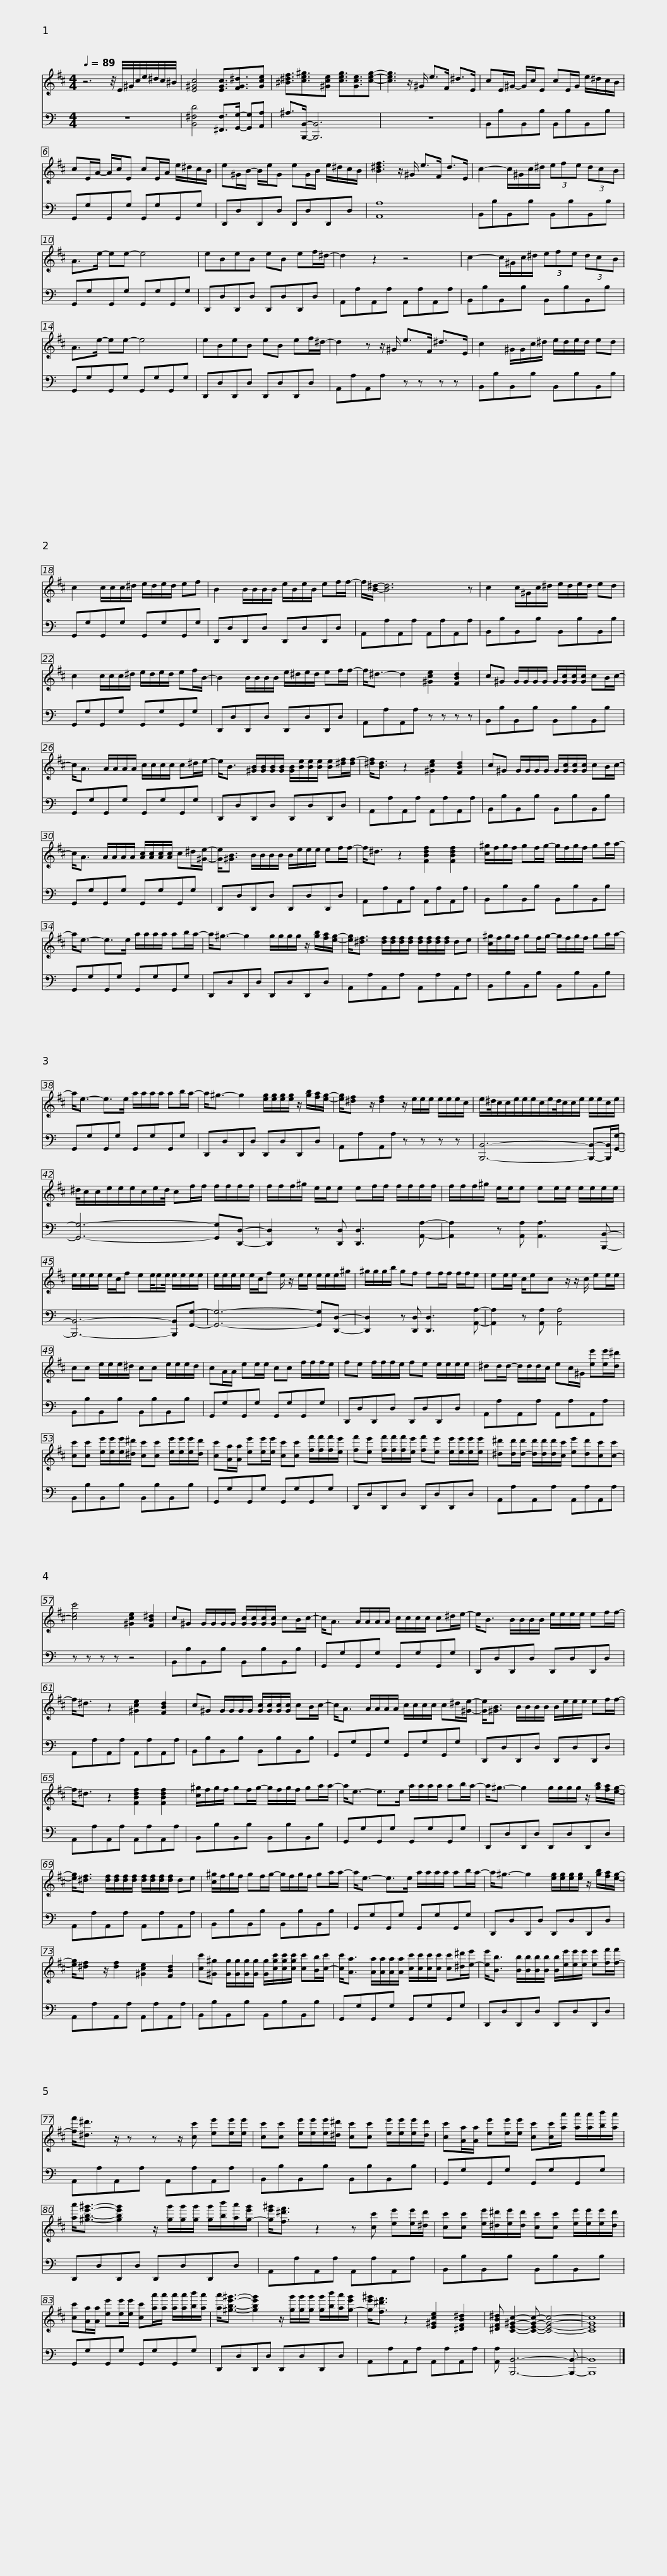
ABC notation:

X:1
%%score 1 2
L:1/8
Q:1/4=89
M:4/4
I:linebreak $
K:C
V:1 treble transpose=-2
V:2 bass
V:1
[K:D] z6 z/4 E/4^G/4c/4e/4^d/4c/4^B/4 | [E^Gc]4 [EGc]3/2[FG^d]3/2[Gce] | [^B^df]3/2[ce^g]3/2[^Gce] [ceg]3/2[Gce]3/2[ceg]- | [ceg]3 z/ ^G/ e>F ^d>E |$ cE/^G/- G/c/E cE/G/ e/^d/c/B/ | %5
 cE/A/- A/c/E cE/A/ e/^d/c/B/ | e^G/B/- B/e/G eG/B/ e/^d/c/B/ |$ [B^df]3 z/ ^G/ e>F d>E | c2- c/^G/c/^d/ (3efe (3dcB | A>e- ee- e4 | %10
 eBeB eB ef/^d/- |$ d2 z2 z4 | c2- c/^G/c/^d/ (3efe (3dcB | A>e- ee- e4 | eBeB eB ef/^d/- |$ %15
 d2 z z/ ^G/ e>F ^d>E | c2 ^G/G/c/^d/ e/d/e/d/ ed | c2 c/c/c/^d/ e/d/e/d/ ef |$ B2 B/B/B/B/ e/B/e/B/ ef/f/- | f/[B^d]/- [Bd]6 z | %20
 c2 c/^G/c/^d/ e/d/e/d/ ed |$ c2 c/c/c/^d/ e/d/e/d/ ef/B/- | B2 B/B/B/B/ e/^d/e/d/ ef/f/- | f<^d- d2 [^Gce]2 [FBd]2 |$ c^G G/G/G/G/ G/[Gc]/[Gc]/[Gc]/ cB/c/- | %25
 c<A A/A/A/A/ c/c/c/c/ c^d/e/- | e<B [^GB]/[GB]/[GB]/[GB]/ [GB]/[Be]/[Be]/[Be]/ [Be][^df]/[df-]/ |$ [^df]<[Bd] z2 [^Gce]2 [FBd]2 | c^G G/G/G/G/ G/[Gc]/[Gc]/[Gc]/ cB/c/- | c<A A/A/A/A/ [Ac]/[Ac]/[Ac]/[Ac]/ c^d/[^Ge]/- |$ %30
 [Ge]<[^GB] B/B/B/B/ B/e/e/e/ ef/f/- | f<^d z2 [FBdf]2 [FBdf]2 | [c^g]/f/g/f/ gf/g/- g/f/g/f/ ga/a/- |$ a<e- e>e a/a/a/a/ ab/a/- | a<^g- g2 g/g/g/g/ z/ [gb]/[fa]/[eg]/- | %35
 [eg]<[^df] [df]/[df]/[df]/[df]/ [df]/[df]/[df]/[df]/ de |$ [c^g]/f/g/f/ gf/g/- g/f/g/f/ ga/a/- | a<e- e>e a/a/a/a/ ab/a/- | a<^g- g2 [eg]/[eg]/[eg]/[eg]/ z/ [gb]/[fa]/[eg]/- |$ [eg]/[^df]- z/ [df]2 z/ e/e/e/ e/e/e/c/ | %40
 e/^d/4c/c/e/e/e/c/e/d/4c/c/e/ e/e/c/e/ |$ ^d/4c/c/e/e/e/c/e/d/4 cf/f/ f/f/f/f/ | f/f/f/^g/ e/e/e ef/f/ f/f/f/f/ | f/f/f/^g/ e/e/e ee/e/ e/e/e/e/ |$ e/e/e/e/ e/c/f ee/4e/e/4 e/e/e/e/ | %45
 e/e/e/e/ e/c/f e/ z/ e/e/ e/e/e/^g/ | ^g/g/g/b/ gf ff/f/ f/f/e |$ ee/e/ c/ec z/ z/ c/ ee/e/ | cc e/e/e/^d/ cc e/e/e/d/ | cA/A/ ee/e/ cc f/f/f/e/ |$ %50
 fe f/f/f/e/ fe e/e/e/e/ | ^dd/d/- d/d/d/c/ ec/^G/ [ee'][ee']/[d^d']/ | [cc'][cc'] [ee']/[ee']/[ee']/[^d^d']/ [cc'][cc'] [ee']/[ee']/[ee']/[dd']/ |$ [cc'][Aa]/[Aa]/ [ee'][ee']/[ee']/ [cc'][cc'] [ff']/[ff']/[ff']/[ee']/ | [ff'][ee'] [ff']/[ff']/[ff']/[ee']/ [ff'][ee'] [ee']/[ee']/[ee']/[ee']/ |$ %55
 [^d^d'][dd']/[d-d']/ [dd']/[dd']/[dd']/[cc']/ [ee'][dd'][cc'][c-c'] | [cec']4 [^Gce]2 [FB^d]2 | c^G G/G/G/G/ [Gc]/[Gc]/[Gc]/[Gc]/ cB/c/- |$ c<A A/A/A/A/ c/c/c/c/ c^d/e/- | e<B B/B/B/B/ e/e/e/e/ ef/f/- | %60
 f<^d z2 [^Gce]2 [FBd]2 |$ c^G G/G/G/G/ [Gc]/[Gc]/[Gc]/[Gc]/ cB/c/- | c<A A/A/A/A/ c/c/c/c/ c^d/[^Ge]/- | [Ge]<[^GB] B/B/B/B/ B/e/e/e/ ef/f/- |$ f<^d z2 [FBdf]2 [FBdf]2 | %65
 [c^g]/f/g/f/ gf/g/- g/f/g/f/ ga/a/- | a<e- e>e a/a/a/a/ ab/a/- |$ a<^g- g2 g/g/g/g/ z/ [gb]/[fa]/[eg]/- | [eg]<[^df] [df]/[df]/[df]/[df]/ [df]/[df]/[df]/[df]/ de | [c^g]/f/g/f/ gf/g/- g/f/g/f/ ga/a/- |$ %70
 a<e- e>e a/a/a/a/ ab/a/- | a<^g- g2 [eg]/[eg]/[eg]/[eg]/ z/ [gb]/[fa]/[eg]/- | [eg]/[^df]- z/ [df]2 [^Gce]2 [FBd]2 |$ [cc'][^G^g] [Gg]/[Gg]/[Gg]/[Gg]/ [Gg]/[cgc']/[cgc']/[cgc']/ [cc'][Bb]/[c-c']/ | [cc']<[Aa] [Aa]/[Aa]/[Aa]/[Aa]/ [cc']/[cc']/[cc']/[cc']/ [cc'][^d^d']/[e-e']/ |$ %75
 [ee']<[Bb] [Bb]/[Bb]/[Bb]/[Bb]/ [Bb]/[ee']/[ee']/[ee']/ [ee'][ff']/[f-f']/ | [ff']<[^d^d'] z/ z z z/ [cc'] [ee'][ee']/[ee']/ |$ [cc'][cc'] [ee']/[ee']/[ee']/[^d^d']/ [cc'][cc'] [ee']/[ee']/[ee']/[dd']/ | [cc'][Aa]/[Aa]/ [ee'][ee']/[ee']/ [cc'][cc']/[aa']/ [aa']/[aa']/[bb']/[aa']/ |$ [aa']<[^gbe'^g']- [gbe'g']2 z/ [gg']/[gg']/[gg']/ [gg']/[bb']/[aa']/[g-e'g']/ | %80
 [ge'^g']<[f^d'f'] z2 z [cc'] [ee'][ee']/[^dd']/ |$ [cc'][cc'] [ee']/[^d^d']/[ee']/[dd']/ [cc'][cc'] [ee']/[ee']/[ee']/[dd']/ | [cc'][Aa]/[Aa]/ [ee'][ee']/[ee']/ [cc'][aa']/[aa']/ [aa']/[aa']/[bb']/[aa']/ |$ [aa']<[^gbe'^g']- [gbe'g']2 z/ [gg']/[gg']/[gg']/ [gg']/[bb']/[aa']/[g-e'g']/ | [ge'^g']<[f^d'f'] z2 [E^Gce]2 [^DFB^d]2 | %85
 [^DFB^d] [CE^Gc]2- [CEGc]- [CEGc]4- | [CEGc]8 |] %87
V:2
 z8 | [B,,^F,D]4 [^F,,F,]>[G,,G,]- [G,,G,][A,,A,] | ^A,>[B,,,B,,]- [B,,,B,,]6 | z8 |$ B,,B,B,,B, B,,B,B,,B, | %5
 G,,G,G,,G, G,,G,G,,G, | D,,D,D,,D, D,,D,D,,D, |$ [A,,A,]8 | B,,B,B,,B, B,,B,B,,B, | G,,G,G,,G, G,,G,G,,G, | %10
 D,,D,D,,D, D,,D,D,,D, |$ A,,A,A,,A, A,,A,A,,A, | B,,B,B,,B, B,,B,B,,B, | G,,G,G,,G, G,,G,G,,G, | D,,D,D,,D, D,,D,D,,D, |$ %15
 A,,A,A,,A, z z z z | B,,B,B,,B, B,,B,B,,B, | G,,G,G,,G, G,,G,G,,G, |$ D,,D,D,,D, D,,D,D,,D, | A,,A,A,,A, A,,A,A,,A, | %20
 B,,B,B,,B, B,,B,B,,B, |$ G,,G,G,,G, G,,G,G,,G, | D,,D,D,,D, D,,D,D,,D, | A,,A,A,,A, z z z z |$ B,,B,B,,B, B,,B,B,,B, | %25
 G,,G,G,,G, G,,G,G,,G, | D,,D,D,,D, D,,D,D,,D, |$ A,,A,A,,A, A,,A,A,,A, | B,,B,B,,B, B,,B,B,,B, | G,,G,G,,G, G,,G,G,,G, |$ %30
 D,,D,D,,D, D,,D,D,,D, | A,,A,A,,A, A,,A,A,,A, | B,,B,B,,B, B,,B,B,,B, |$ G,,G,G,,G, G,,G,G,,G, | D,,D,D,,D, D,,D,D,,D, | %35
 A,,A,A,,A, A,,A,A,,A, |$ B,,B,B,,B, B,,B,B,,B, | G,,G,G,,G, G,,G,G,,G, | D,,D,D,,D, D,,D,D,,D, |$ A,,A,A,,A, z z z z | %40
 [B,,,B,,]6- [B,,,B,,]-[B,,,B,,]/[G,,G,]/- |$ [G,,G,]6- [G,,G,][D,,D,]- | [D,,D,]2 z [D,,D,] [D,,D,]3 [A,,A,]- | [A,,A,]2 z [A,,A,] [A,,A,]3 [B,,,B,,]- |$ [B,,,B,,]6- [B,,,B,,][G,,G,]- | %45
 [G,,G,]6- [G,,G,][D,,D,]- | [D,,D,]2 z [D,,D,] [D,,D,]3 [A,,A,]- |$ [A,,A,]2 z [A,,A,] [A,,A,]4 | B,,B,B,,B, B,,B,B,,B, | G,,G,G,,G, G,,G,G,,G, |$ %50
 D,,D,D,,D, D,,D,D,,D, | A,,A,A,,A, A,,A,A,,A, | B,,B,B,,B, B,,B,B,,B, |$ G,,G,G,,G, G,,G,G,,G, | D,,D,D,,D, D,,D,D,,D, |$ %55
 A,,A,A,,A, A,,A,A,,A, | z z z z z4 | B,,B,B,,B, B,,B,B,,B, |$ G,,G,G,,G, G,,G,G,,G, | D,,D,D,,D, D,,D,D,,D, | %60
 A,,A,A,,A, A,,A,A,,A, |$ B,,B,B,,B, B,,B,B,,B, | G,,G,G,,G, G,,G,G,,G, | D,,D,D,,D, D,,D,D,,D, |$ A,,A,A,,A, A,,A,A,,A, | %65
 B,,B,B,,B, B,,B,B,,B, | G,,G,G,,G, G,,G,G,,G, |$ D,,D,D,,D, D,,D,D,,D, | A,,A,A,,A, A,,A,A,,A, | B,,B,B,,B, B,,B,B,,B, |$ %70
 G,,G,G,,G, G,,G,G,,G, | D,,D,D,,D, D,,D,D,,D, | A,,A,A,,A, A,,A,A,,A, |$ B,,B,B,,B, B,,B,B,,B, | G,,G,G,,G, G,,G,G,,G, |$ %75
 D,,D,D,,D, D,,D,D,,D, | A,,A,A,,A, A,,A,A,,A, |$ B,,B,B,,B, B,,B,B,,B, | G,,G,G,,G, G,,G,G,,G, |$ D,,D,D,,D, D,,D,D,,D, | %80
 A,,A,A,,A, A,,A,A,,A, |$ B,,B,B,,B, B,,B,B,,B, | G,,G,G,,G, G,,G,G,,G, |$ D,,D,D,,D, D,,D,D,,D, | A,,A,A,,A, A,,A,A,,A, | %85
 [A,,A,] [B,,,B,,]6- [B,,,B,,]- | [B,,,B,,]8 |] %87
